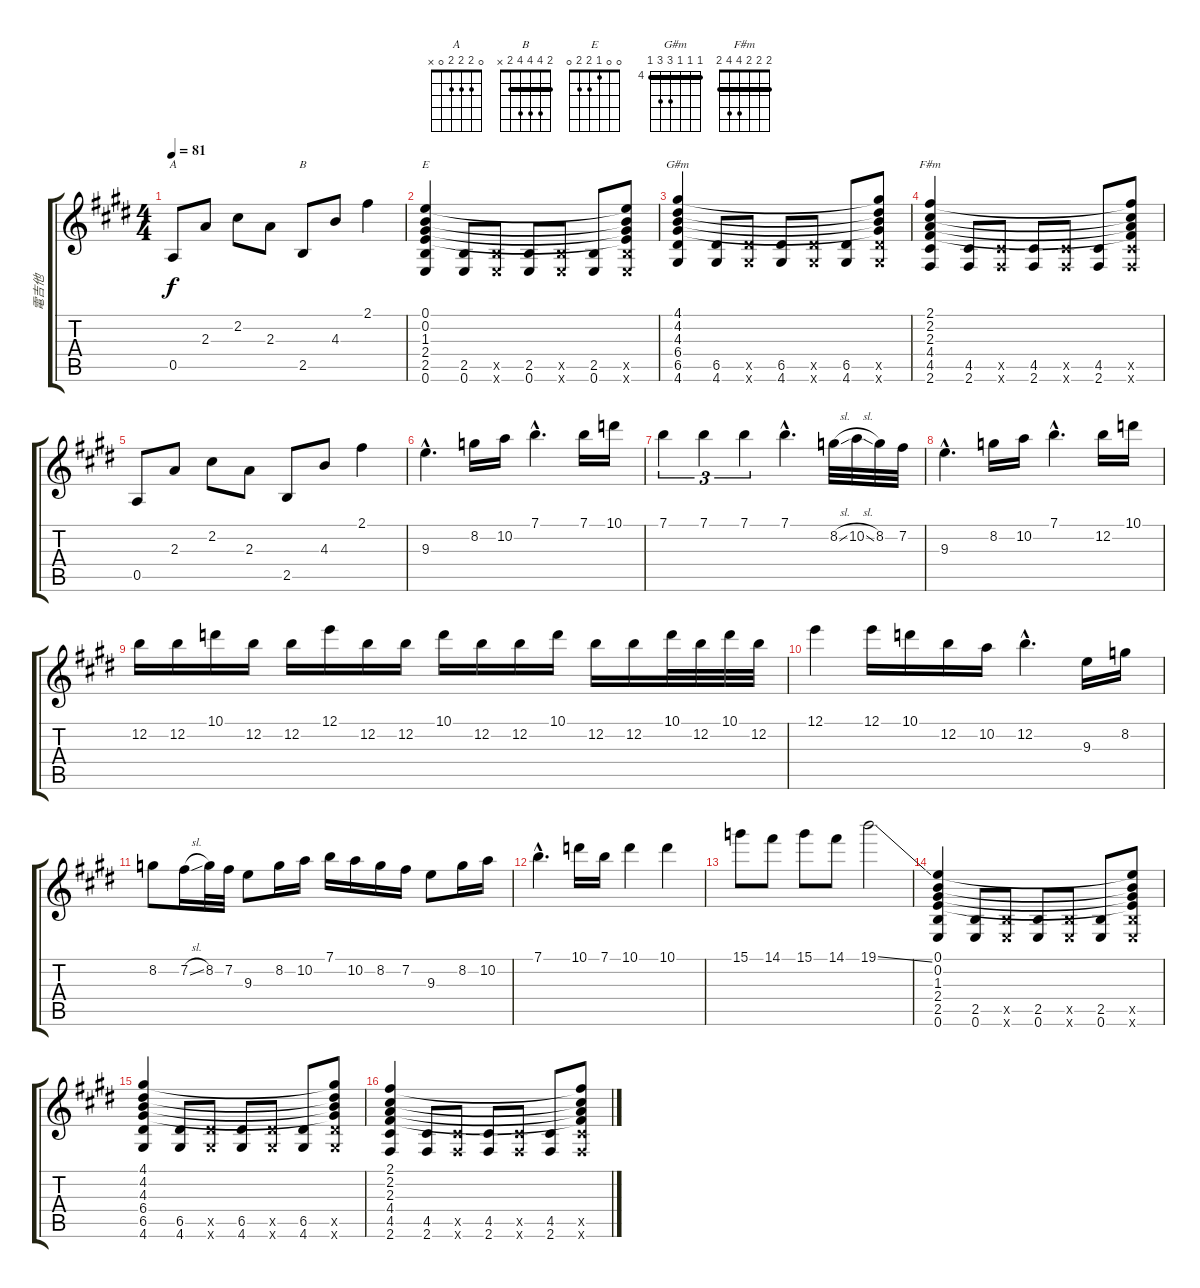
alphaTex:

\track ("電吉他" "電吉他") {instrument overdrivenguitar}
\staff {score tabs}
\tuning (E4 B3 G3 D3 A2 E2) {hide}
\chord ("A" 0 2 2 2 0 x)
\chord ("B" 2 4 4 4 2 x) {barre 2}
\chord ("E" 0 0 1 2 2 0)
\chord ("G#m" 4 4 4 6 6 4) {firstfret 4 barre 4}
\chord ("F#m" 2 2 2 4 4 2) {barre 2}
\ts (4 4)
\tempo 81
\clef g2
\ks e
0.5.8{ch "A" dy f} 2.3.8 2.2.8 2.3.8 2.5.8{ch "B"} 4.3.8 2.1.4 |
(0.1 0.2 1.3 2.4 2.5 0.6).4{ch "E"} (2.5 0.6).8 (2.5{x} 0.6{x}).8 (2.5 0.6).8 (2.5{x} 0.6{x}).8 (2.5 0.6).8 (0.1{t} 0.2{t} 1.3{t} 2.4{t} 2.5{x} 0.6{x}).8 |
(4.1 4.2 4.3 6.4 6.5 4.6).4{ch "G#m"} (6.5 4.6).8 (6.5{x} 4.6{x}).8 (6.5 4.6).8 (6.5{x} 4.6{x}).8 (6.5 4.6).8 (4.1{t} 4.2{t} 4.3{t} 6.4{t} 6.5{x} 4.6{x}).8 |
(2.1 2.2 2.3 4.4 4.5 2.6).4{ch "F#m"} (4.5 2.6).8 (4.5{x} 2.6{x}).8 (4.5 2.6).8 (4.5{x} 2.6{x}).8 (4.5 2.6).8 (2.1{t} 2.2{t} 2.3{t} 4.4{t} 4.5{x} 2.6{x}).8 |
0.5.8 2.3.8 2.2.8 2.3.8 2.5.8 4.3.8 2.1.4 |
9.3{hac}.4{d volume 16 instrument overdrivenguitar} 8.2.16 10.2.16 7.1{hac}.4{d} 7.1.16 10.1.16 |
7.1.4{tu (3 2)} 7.1.4{tu (3 2)} 7.1.4{tu (3 2)} 7.1{hac}.4{d} 8.2{sl}.32 10.2{sl}.32 8.2.32 7.2.32 |
9.3{hac}.4{d} 8.2.16 10.2.16 7.1{hac}.4{d} 12.2.16 10.1.16 |
12.2.16 12.2.16 10.1.16 12.2.16 12.2.16 12.1.16 12.2.16 12.2.16 10.1.16 12.2.16 12.2.16 10.1.16 12.2.16 12.2.16 10.1.32 12.2.32 10.1.32 12.2.32 |
12.1.4 12.1.16 10.1.16 12.2.16 10.2.16 12.2{hac}.4{d} 9.3.16 8.2.16 |
8.2.8 7.2{sl}.16 8.2.32 7.2.32 9.3.8 8.2.16 10.2.16 7.1.16 10.2.16 8.2.16 7.2.16 9.3.8 8.2.16 10.2.16 |
7.1{hac}.4{d} 10.1.16 7.1.16 10.1.4 10.1.4 |
15.1.8 14.1.8 15.1.8 14.1.8 19.1{ss}.2 |
(0.1 0.2 1.3 2.4 2.5 0.6).4{volume 13 instrument overdrivenguitar} (2.5 0.6).8 (2.5{x} 0.6{x}).8 (2.5 0.6).8 (2.5{x} 0.6{x}).8 (2.5 0.6).8 (0.1{t} 0.2{t} 1.3{t} 2.4{t} 2.5{x} 0.6{x}).8 |
(4.1 4.2 4.3 6.4 6.5 4.6).4 (6.5 4.6).8 (6.5{x} 4.6{x}).8 (6.5 4.6).8 (6.5{x} 4.6{x}).8 (6.5 4.6).8 (4.1{t} 4.2{t} 4.3{t} 6.4{t} 6.5{x} 4.6{x}).8 |
(2.1 2.2 2.3 4.4 4.5 2.6).4 (4.5 2.6).8 (4.5{x} 2.6{x}).8 (4.5 2.6).8 (4.5{x} 2.6{x}).8 (4.5 2.6).8 (2.1{t} 2.2{t} 2.3{t} 4.4{t} 4.5{x} 2.6{x}).8
